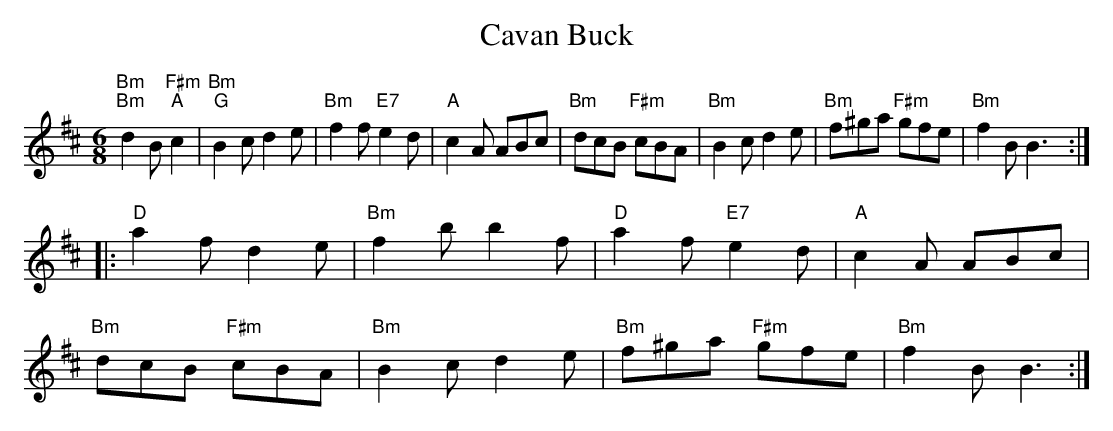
X:1
T:Cavan Buck
M:6/8
K:Bm
"Bm""Bm"d2B "F#m""A"c2|"Bm""G"B2c d2e|"Bm"f2f "E7"e2d|"A"c2A ABc|\
"Bm"dcB "F#m"cBA|"Bm"B2c d2e|"Bm"f^ga "F#m"gfe|"Bm"f2B B3:|
|:"D"a2f d2e|"Bm"f2b b2f|"D"a2f "E7"e2d|"A"c2A ABc|
"Bm"dcB "F#m"cBA|"Bm"B2c d2e|"Bm"f^ga "F#m"gfe|"Bm"f2B B3:|
